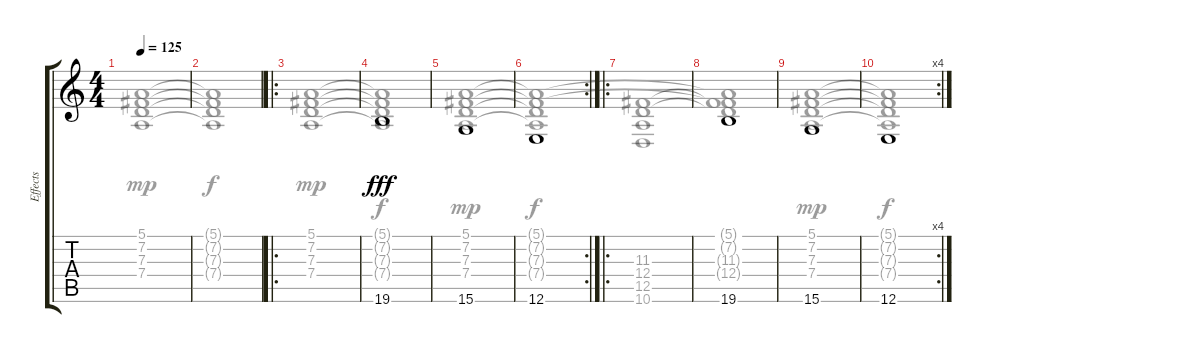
\track ("Effects" "Effects") {instrument fx5brightness}
\staff {score tabs}
\tuning (E4 B3 G3 D3 A2 E2) {hide}
\voice
\ts (4 4)
\tempo 125
\clef g2
\ks c
|
|
\ro
|
19.6.1{dy fff} |
15.6.1 |
\rc 2
12.6.1 |
\ro
|
19.6.1 |
15.6.1 |
\rc 4
12.6.1 |
|
|
|
|
\voice
\clef g2
\ottava regular
\simile none
\ks c
(5.1 7.2 7.3 7.4).1{dy mp} |
(5.1{t} 7.2{t} 7.3{t} 7.4{t}).1{dy f} |
(5.1 7.2 7.3 7.4).1{dy mp} |
(5.1{t} 7.2{t} 7.3{t} 7.4{t}).1{dy f} |
(5.1 7.2 7.3 7.4).1{dy mp} |
(5.1{t} 7.2{t} 7.3{t} 7.4{t}).1{dy f} |
(11.3 12.4 12.5 10.6).1 |
(5.1{t} 7.2{t} 11.3{t} 12.4{t}).1 |
(5.1 7.2 7.3 7.4).1{dy mp} |
(5.1{t} 7.2{t} 7.3{t} 7.4{t}).1{dy f} |
|
|
|
|
